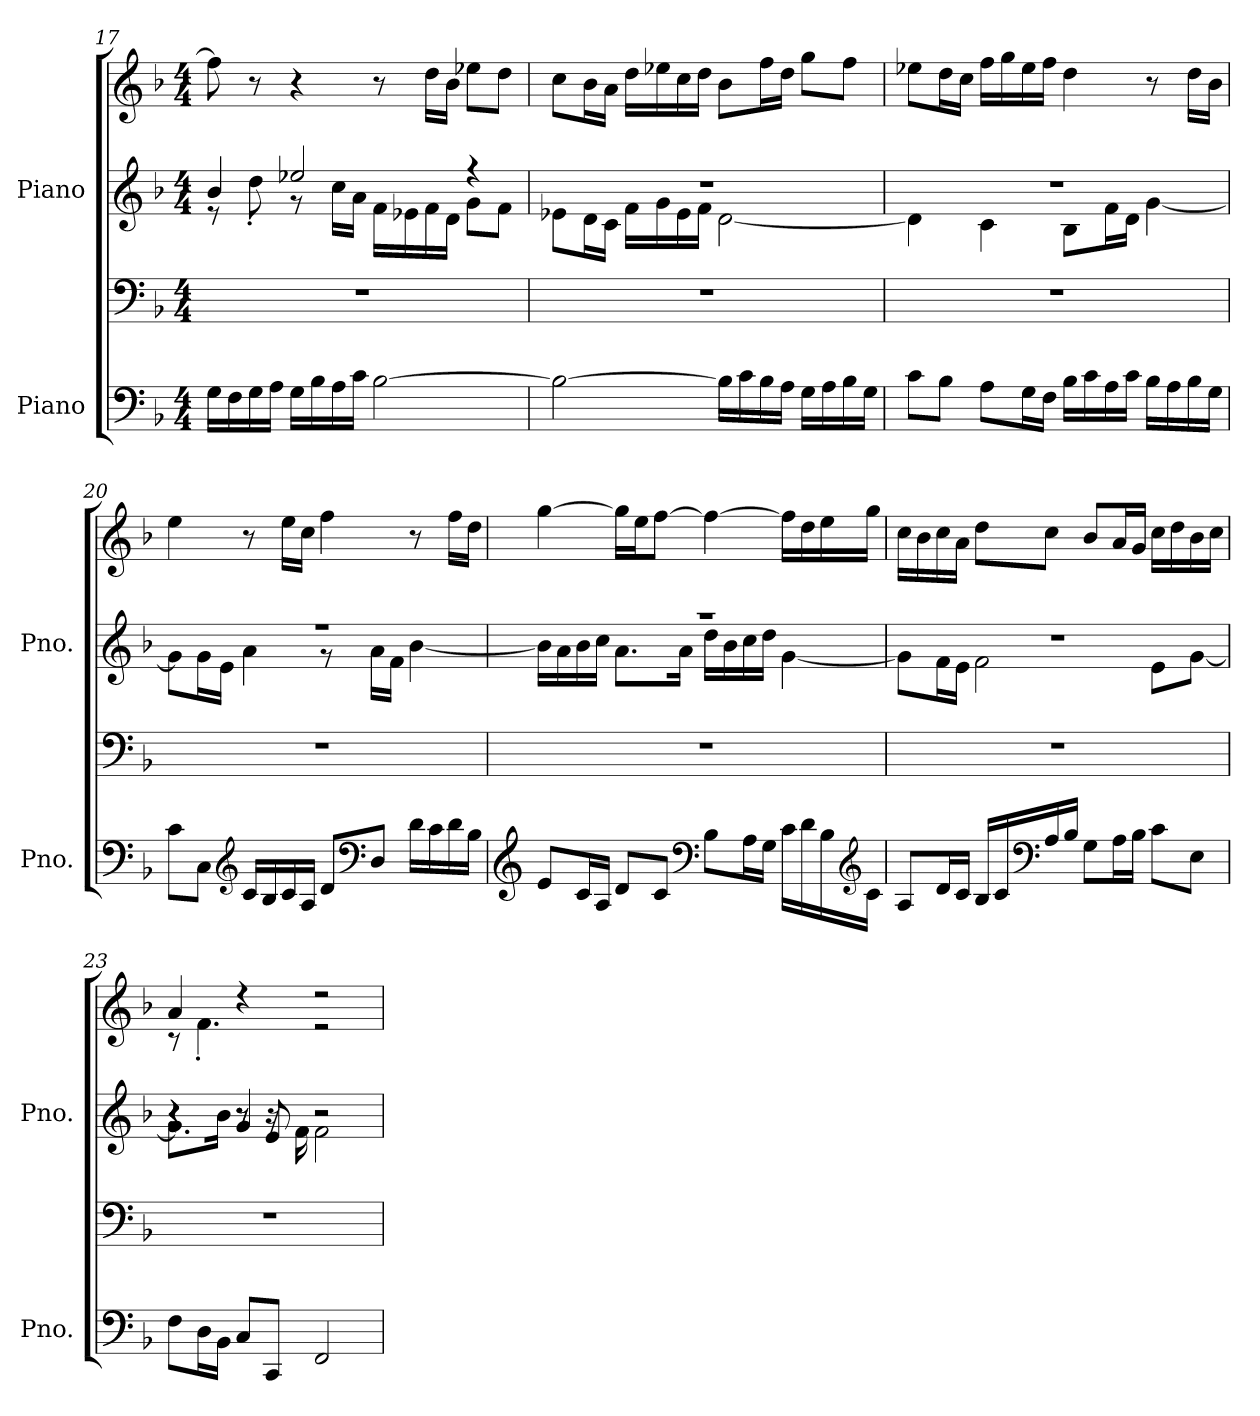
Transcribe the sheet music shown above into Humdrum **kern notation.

**kern	**kern	**kern	**kern
*part2	*part2	*part1	*part1
*staff4	*staff3	*staff2	*staff1
*I"Piano	*	*I"Piano	*
*I'Pno.	*	*I'Pno.	*
*clefF4	*clefF4	*clefG2	*clefG2
*k[b-]	*k[b-]	*k[b-]	*k[b-]
*M4/4	*M4/4	*M4/4	*M4/4
=17	=17	=17	=17
*	*	*^	*
16G\LL	1r	4b-/	8r	8ff\]
16F\	.	.	.	.
16G\	.	.	8dd'\	8r
16A\JJ	.	.	.	.
16G\LL	.	2ee-X/	8r	4r
16B-\	.	.	.	.
16A\	.	.	16cc\LL	.
16c\JJ	.	.	16a\JJ	.
[2B-\	.	.	16f\LL	8r
.	.	.	16e-X\	.
.	.	.	16f\	16dd\LL
.	.	.	16d\JJ	16b-\JJ
.	.	4r	8g\L	8ee-X\L
.	.	.	8f\J	8dd\J
!!LO:LB:g=z
=18	=18	=18	=18	=18
2B-\_	1r	1r	8e-X\L	8cc\L
.	.	.	16d\L	16b-\L
.	.	.	16c\JJ	16a\JJ
.	.	.	16f\LL	16dd\LL
.	.	.	16g\	16ee-X\
.	.	.	16e-\	16cc\
.	.	.	16f\JJ	16dd\JJ
16B-\LL]	.	.	[2d\	8b-\L
16c\	.	.	.	.
16B-\	.	.	.	16ff\L
16A\JJ	.	.	.	16dd\JJ
16G\LL	.	.	.	8gg\L
16A\	.	.	.	.
16B-\	.	.	.	8ff\J
16G\JJ	.	.	.	.
=19	=19	=19	=19	=19
8c\L	1r	1r	4d\]	8ee-X\L
8B-\J	.	.	.	16dd\L
.	.	.	.	16cc\JJ
8A\L	.	.	4c\	16ff\LL
.	.	.	.	16gg\
16G\L	.	.	.	16ee-\
16F\JJ	.	.	.	16ff\JJ
16B-\LL	.	.	8B-\L	4dd\
16c\	.	.	.	.
16A\	.	.	16f\L	.
16c\JJ	.	.	16d\JJ	.
16B-\LL	.	.	[4g\	8r
16A\	.	.	.	.
16B-\	.	.	.	16dd\LL
16G\JJ	.	.	.	16b-\JJ
!!LO:PB:g=z
=20	=20	=20	=20	=20
8c\L	1r	1r	8g\L]	4ee\
8C\J	.	.	16g\L	.
.	.	.	16e\JJ	.
*clefG2	*	*	*	*
16c/LL	.	.	4a\	8r
16B-/	.	.	.	.
16c/	.	.	.	16ee\LL
16A/JJ	.	.	.	16cc\JJ
8d/L	.	.	8r	4ff\
*clefF4	*	*	*	*
8D/J	.	.	16a\LL	.
.	.	.	16f\JJ	.
16d\LL	.	.	[4b-\	8r
16c\	.	.	.	.
16d\	.	.	.	16ff\LL
16B-\JJ	.	.	.	16dd\JJ
=21	=21	=21	=21	=21
*clefG2	*	*	*	*
8e/L	1r	1r	16b-\LL]	[4gg\
.	.	.	16a\	.
16c/L	.	.	16b-\	.
16A/JJ	.	.	16cc\JJ	.
8d/L	.	.	8.a\L	16gg\LL]
.	.	.	.	16ee\J
8c/J	.	.	.	[8ff\J
.	.	.	16a\Jk	.
*clefF4	*	*	*	*
8B-\L	.	.	16dd\LL	4ff\_
.	.	.	16b-\	.
16A\L	.	.	16cc\	.
16G\JJ	.	.	16dd\JJ	.
16c\LL	.	.	[4g\	16ff\LL]
16d\	.	.	.	16dd\
16B-\	.	.	.	16ee\
*clefG2	*	*	*	*
16c\JJ	.	.	.	16gg\JJ
!!LO:LB:g=z
=22	=22	=22	=22	=22
8A/L	1r	1r	8g\L]	16cc\LL
.	.	.	.	16b-\
16d/L	.	.	16f\L	16cc\
16c/JJ	.	.	16e\JJ	16a\JJ
16B-/LL	.	.	2f\	8dd\L
16c/	.	.	.	.
*clefF4	*	*	*	*
16A/	.	.	.	8cc\J
16B-/JJ	.	.	.	.
8G\L	.	.	.	8b-/L
16A\L	.	.	.	16a/L
16B-\JJ	.	.	.	16g/JJ
8c\L	.	.	8e\L	16cc\LL
.	.	.	.	16dd\
8E\J	.	.	[8g\J	16b-\
.	.	.	.	16cc\JJ
=23	=23	=23	=23	=23
*	*	*	*^	*^
8F\L	1r	4r	8.g\L]	4r	4a/	8r
16D\L	.	.	.	.	.	4.f'\
16BB-\JJ	.	.	16b-\Jk	.	.	.
8C/L	.	4g/	8r	8r	4r	.
8CC/J	.	.	16r	8e/	.	.
.	.	.	16f\	.	.	.
2FF/	.	2r	2f\	2r	2r	2r
*	*	*v	*v	*v	*	*
*	*	*	*v	*v
=	=	=	=
*-	*-	*-	*-
